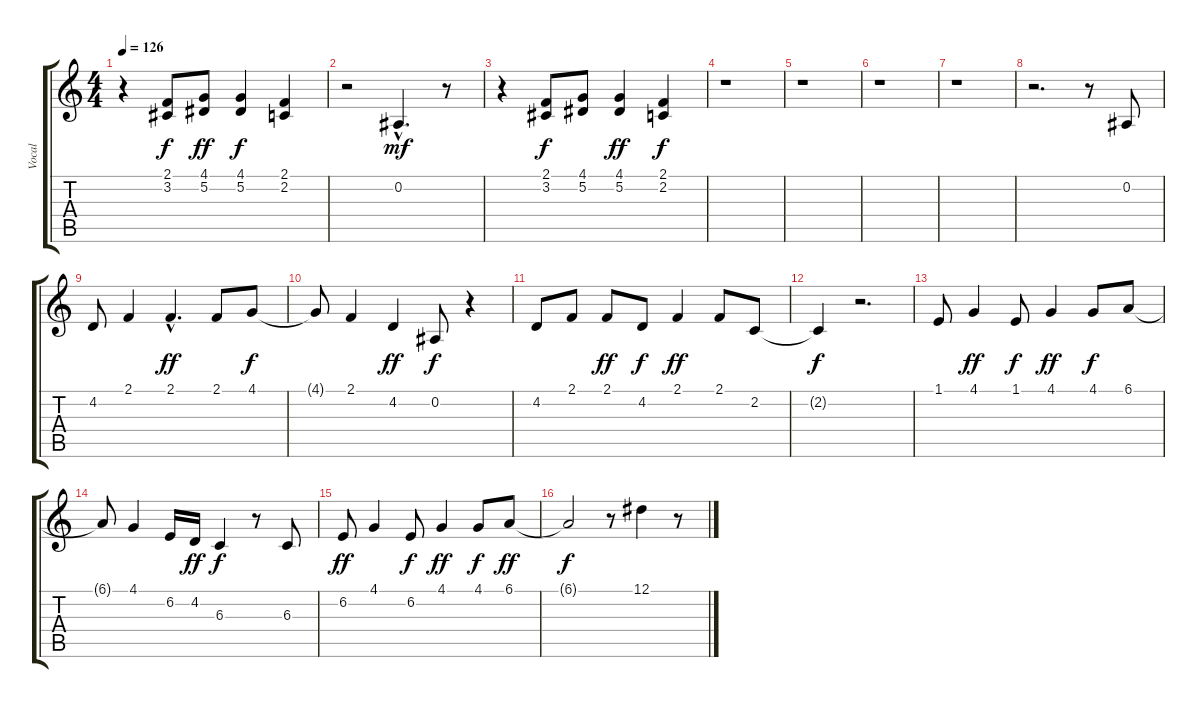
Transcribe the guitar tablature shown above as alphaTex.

\track ("Vocal" "Vocal") {instrument synthvoice}
\staff {score tabs}
\tuning (Eb4 Bb3 Gb3 Db3 Ab2 Eb2) {hide}
\ts (4 4)
\tempo 126
\clef g2
\ks c
r.4{dy ff} (2.1 3.2).8{dy f} (4.1 5.2).8{dy ff} (4.1 5.2).4{dy f} (2.1 2.2).4 |
r.2 0.2{hac}.4{d dy mf} r.8 |
r.4 (2.1 3.2).8{dy f} (4.1 5.2).8 (4.1 5.2).4{dy ff} (2.1 2.2).4{dy f} |
r.1 |
r.1 |
r.1 |
r.1 |
r.2{d} r.8 0.2.8{volume 14} |
4.2.8 2.1.4 2.1{hac}.4{d dy ff} 2.1.8 4.1.8{dy f} |
4.1{t}.8 2.1.4 4.2.4{dy ff} 0.2.8{dy f} r.4 |
4.2.8 2.1.8 2.1.8{dy ff} 4.2.8{dy f} 2.1.4{dy ff} 2.1.8 2.2.8 |
2.2{t}.4{dy f} r.2{d} |
1.1.8 4.1.4{dy ff} 1.1.8{dy f} 4.1.4{dy ff} 4.1.8{dy f} 6.1.8 |
6.1{t}.8 4.1.4 6.2.16 4.2.16{dy ff} 6.3.4{dy f} r.8 6.3.8 |
6.2.8{dy ff} 4.1.4 6.2.8{dy f} 4.1.4{dy ff} 4.1.8{dy f} 6.1.8{dy ff} |
6.1{t}.2{dy f} r.8 12.1.4 r.8
